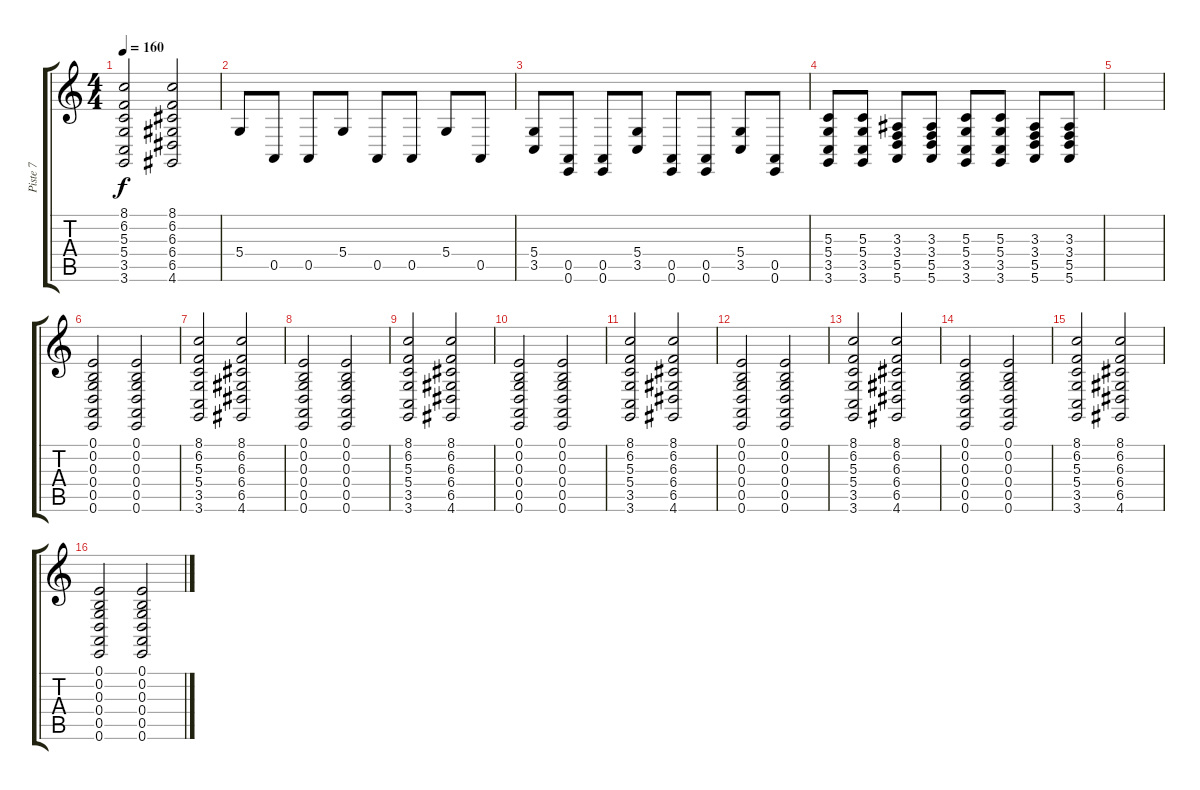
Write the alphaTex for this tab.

\track ("Piste 7" "Piste 7") {instrument taikodrum}
\staff {score tabs}
\tuning (E4 B3 G3 D3 A2 E2) {hide}
\ts (4 4)
\tempo 160
\clef g2
\ks c
(8.1 6.2 5.3 5.4 3.5 3.6).2{dy f} (8.1 6.2 6.3 6.4 6.5 4.6).2 |
5.4.8 0.5.8 0.5.8 5.4.8 0.5.8 0.5.8 5.4.8 0.5.8 |
(5.4 3.5).8 (0.5 0.6).8 (0.5 0.6).8 (5.4 3.5).8 (0.5 0.6).8 (0.5 0.6).8 (5.4 3.5).8 (0.5 0.6).8 |
(5.3 5.4 3.5 3.6).8 (5.3 5.4 3.5 3.6).8 (3.3 3.4 5.5 5.6).8 (3.3 3.4 5.5 5.6).8 (5.3 5.4 3.5 3.6).8 (5.3 5.4 3.5 3.6).8 (3.3 3.4 5.5 5.6).8 (3.3 3.4 5.5 5.6).8 |
|
(0.1 0.2 0.3 0.4 0.5 0.6).2 (0.1 0.2 0.3 0.4 0.5 0.6).2 |
(8.1 6.2 5.3 5.4 3.5 3.6).2 (8.1 6.2 6.3 6.4 6.5 4.6).2 |
(0.1 0.2 0.3 0.4 0.5 0.6).2 (0.1 0.2 0.3 0.4 0.5 0.6).2 |
(8.1 6.2 5.3 5.4 3.5 3.6).2 (8.1 6.2 6.3 6.4 6.5 4.6).2 |
(0.1 0.2 0.3 0.4 0.5 0.6).2 (0.1 0.2 0.3 0.4 0.5 0.6).2 |
(8.1 6.2 5.3 5.4 3.5 3.6).2 (8.1 6.2 6.3 6.4 6.5 4.6).2 |
(0.1 0.2 0.3 0.4 0.5 0.6).2 (0.1 0.2 0.3 0.4 0.5 0.6).2 |
(8.1 6.2 5.3 5.4 3.5 3.6).2 (8.1 6.2 6.3 6.4 6.5 4.6).2 |
(0.1 0.2 0.3 0.4 0.5 0.6).2 (0.1 0.2 0.3 0.4 0.5 0.6).2 |
(8.1 6.2 5.3 5.4 3.5 3.6).2 (8.1 6.2 6.3 6.4 6.5 4.6).2 |
(0.1 0.2 0.3 0.4 0.5 0.6).2 (0.1 0.2 0.3 0.4 0.5 0.6).2
